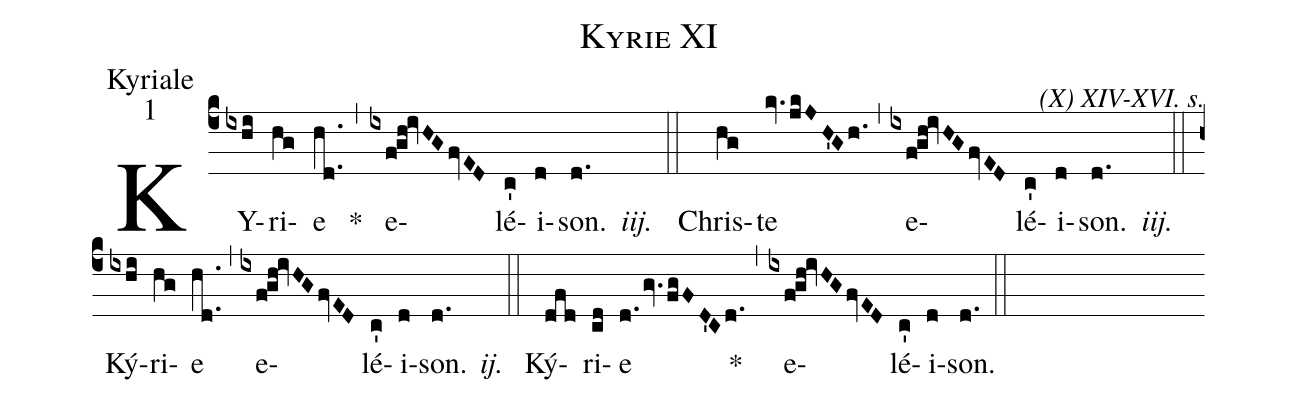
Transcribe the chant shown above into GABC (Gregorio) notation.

name:Kyrie XI;
office-part:Kyriale;
mode:1;
commentary:(X) XIV-XVI. s.;
%%
(c4) KY(ixhi)ri(hg)e(hd..) *(,) e(ixf!gh!ivHGfvED)lé(c')i(d)son.(d.) <i>iij.</i>() (::)
Chris(hg)te(kv.jkJH'Gh.) (,) e(ixf!gh!ivHGfvED)lé(c')i(d)son.(d.) <i>iij.</i>() (::)
Ký(ixhi)ri(hg)e(hd..) (,) e(ixf!gh!ivHGfvED)lé(c')i(d)son.(d.) <i>ij.</i>() (::)
Ký(dfd)ri(cd)e(d.gv.fgFD'Cd.) *(,) e(ixf!gh!ivHGfvED)lé(c')i(d)son.(d.) (::)
